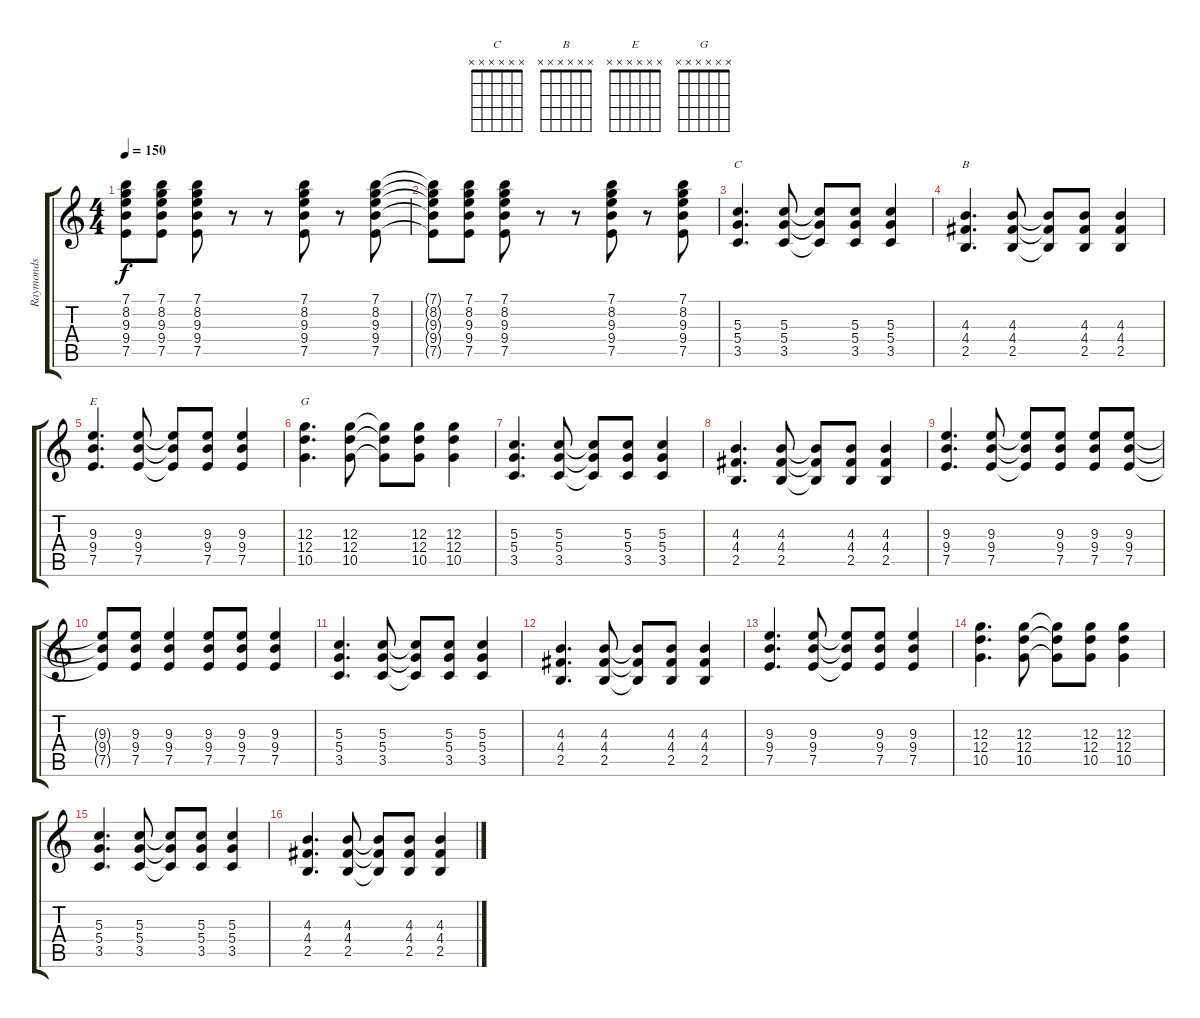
\track ("Raymonds" "Raymonds") {instrument distortionguitar}
\staff {score tabs}
\tuning (E4 B3 G3 D3 A2 E2) {hide}
\chord ("C" x x x x x x)
\chord ("B" x x x x x x)
\chord ("E" x x x x x x)
\chord ("G" x x x x x x)
\ts (4 4)
\tempo 150
\clef g2
\ks c
(7.1{t} 8.2{t} 9.3{t} 9.4{t} 7.5{t}).8{dy f} (7.1 8.2 9.3 9.4 7.5).8 (7.1 8.2 9.3 9.4 7.5).8 r.8 r.8 (7.1 8.2 9.3 9.4 7.5).8 r.8 (7.1 8.2 9.3 9.4 7.5).8 |
(7.1{t} 8.2{t} 9.3{t} 9.4{t} 7.5{t}).8 (7.1 8.2 9.3 9.4 7.5).8 (7.1 8.2 9.3 9.4 7.5).8 r.8 r.8 (7.1 8.2 9.3 9.4 7.5).8 r.8 (7.1 8.2 9.3 9.4 7.5).8 |
(5.3 5.4 3.5).4{d ch "C"} (5.3 5.4 3.5).8 (5.3{t} 5.4{t} 3.5{t}).8 (5.3 5.4 3.5).8 (5.3 5.4 3.5).4 |
(4.3 4.4 2.5).4{d ch "B"} (4.3 4.4 2.5).8 (4.3{t} 4.4{t} 2.5{t}).8 (4.3 4.4 2.5).8 (4.3 4.4 2.5).4 |
(9.3 9.4 7.5).4{d ch "E"} (9.3 9.4 7.5).8 (9.3{t} 9.4{t} 7.5{t}).8 (9.3 9.4 7.5).8 (9.3 9.4 7.5).4 |
(12.3 12.4 10.5).4{d ch "G"} (12.3 12.4 10.5).8 (12.3{t} 12.4{t} 10.5{t}).8 (12.3 12.4 10.5).8 (12.3 12.4 10.5).4 |
(5.3 5.4 3.5).4{d} (5.3 5.4 3.5).8 (5.3{t} 5.4{t} 3.5{t}).8 (5.3 5.4 3.5).8 (5.3 5.4 3.5).4 |
(4.3 4.4 2.5).4{d} (4.3 4.4 2.5).8 (4.3{t} 4.4{t} 2.5{t}).8 (4.3 4.4 2.5).8 (4.3 4.4 2.5).4 |
(9.3 9.4 7.5).4{d} (9.3 9.4 7.5).8 (9.3{t} 9.4{t} 7.5{t}).8 (9.3 9.4 7.5).8 (9.3 9.4 7.5).8 (9.3 9.4 7.5).8 |
(9.3{t} 9.4{t} 7.5{t}).8 (9.3 9.4 7.5).8 (9.3 9.4 7.5).4 (9.3 9.4 7.5).8 (9.3 9.4 7.5).8 (9.3 9.4 7.5).4 |
(5.3 5.4 3.5).4{d} (5.3 5.4 3.5).8 (5.3{t} 5.4{t} 3.5{t}).8 (5.3 5.4 3.5).8 (5.3 5.4 3.5).4 |
(4.3 4.4 2.5).4{d} (4.3 4.4 2.5).8 (4.3{t} 4.4{t} 2.5{t}).8 (4.3 4.4 2.5).8 (4.3 4.4 2.5).4 |
(9.3 9.4 7.5).4{d} (9.3 9.4 7.5).8 (9.3{t} 9.4{t} 7.5{t}).8 (9.3 9.4 7.5).8 (9.3 9.4 7.5).4 |
(12.3 12.4 10.5).4{d} (12.3 12.4 10.5).8 (12.3{t} 12.4{t} 10.5{t}).8 (12.3 12.4 10.5).8 (12.3 12.4 10.5).4 |
(5.3 5.4 3.5).4{d} (5.3 5.4 3.5).8 (5.3{t} 5.4{t} 3.5{t}).8 (5.3 5.4 3.5).8 (5.3 5.4 3.5).4 |
(4.3 4.4 2.5).4{d} (4.3 4.4 2.5).8 (4.3{t} 4.4{t} 2.5{t}).8 (4.3 4.4 2.5).8 (4.3 4.4 2.5).4
